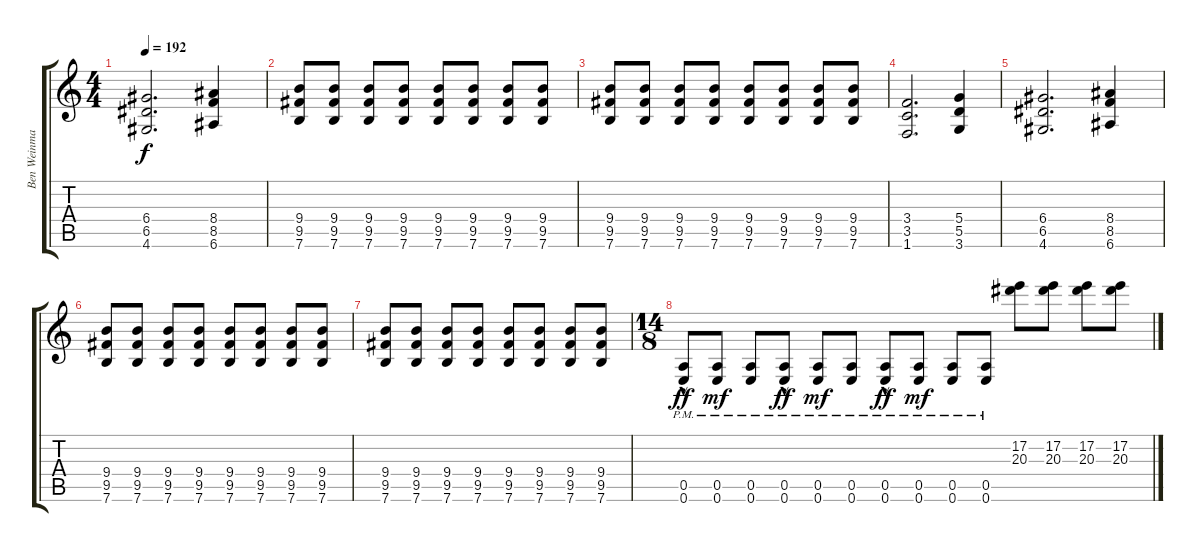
\track ("Ben Weinman" "Ben Weinma") {instrument overdrivenguitar}
\staff {score tabs}
\tuning (E4 B3 G3 D3 A2 E2) {hide}
\ts (4 4)
\tempo 192
\clef g2
\ks c
(6.4 6.5 4.6).2{d dy f} (8.4 8.5 6.6).4 |
(9.4 9.5 7.6).8 (9.4 9.5 7.6).8 (9.4 9.5 7.6).8 (9.4 9.5 7.6).8 (9.4 9.5 7.6).8 (9.4 9.5 7.6).8 (9.4 9.5 7.6).8 (9.4 9.5 7.6).8 |
(9.4 9.5 7.6).8 (9.4 9.5 7.6).8 (9.4 9.5 7.6).8 (9.4 9.5 7.6).8 (9.4 9.5 7.6).8 (9.4 9.5 7.6).8 (9.4 9.5 7.6).8 (9.4 9.5 7.6).8 |
(3.4 3.5 1.6).2{d} (5.4 5.5 3.6).4 |
(6.4 6.5 4.6).2{d} (8.4 8.5 6.6).4 |
(9.4 9.5 7.6).8 (9.4 9.5 7.6).8 (9.4 9.5 7.6).8 (9.4 9.5 7.6).8 (9.4 9.5 7.6).8 (9.4 9.5 7.6).8 (9.4 9.5 7.6).8 (9.4 9.5 7.6).8 |
(9.4 9.5 7.6).8 (9.4 9.5 7.6).8 (9.4 9.5 7.6).8 (9.4 9.5 7.6).8 (9.4 9.5 7.6).8 (9.4 9.5 7.6).8 (9.4 9.5 7.6).8 (9.4 9.5 7.6).8 |
\ts (14 8)
(0.5{hac pm} 0.6{hac pm}).8{dy ff} (0.5{pm} 0.6{pm}).8{dy mf} (0.5{pm} 0.6{pm}).8 (0.5{hac pm} 0.6{hac pm}).8{dy ff} (0.5{pm} 0.6{pm}).8{dy mf} (0.5{pm} 0.6{pm}).8 (0.5{hac pm} 0.6{hac pm}).8{dy ff} (0.5{pm} 0.6{pm}).8{dy mf} (0.5{pm} 0.6{pm}).8 (0.5{pm} 0.6{pm}).8 (17.2 20.3).8 (17.2 20.3).8 (17.2 20.3).8 (17.2 20.3).8
